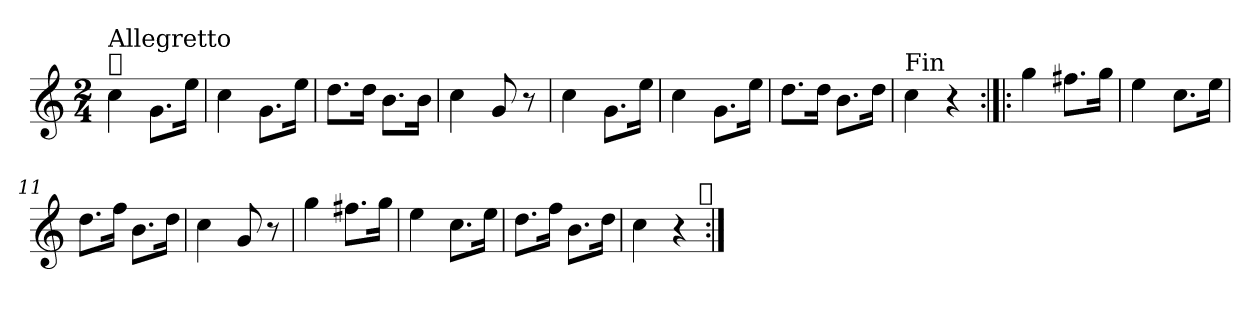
**kern
*part1
*staff1
*clefG2
*k[]
*C:
*M2/4
=1
!LO:TX:a:t=𝄋
!LO:TX:a:t=Allegretto
4cc\
8.g\L
16ee\Jk
=2
4cc\
8.g\L
16ee\Jk
=3
8.dd\L
16dd\Jk
8.b\L
16b\Jk
=4
4cc\
8g/
8r
=5
4cc\
8.g\L
16ee\Jk
=6
4cc\
8.g\L
16ee\Jk
=7
8.dd\L
16dd\Jk
8.b\L
16dd\Jk
=8
!LO:TX:a:t=Fin
4cc\
4r
=9:|!|:
4gg\
8.ff#X\L
16gg\Jk
=10
4ee\
8.cc\L
16ee\Jk
=11
8.dd\L
16ff\Jk
8.b\L
16dd\Jk
=12
4cc\
8g/
8r
=13
4gg\
8.ff#X\L
16gg\Jk
=14
4ee\
8.cc\L
16ee\Jk
=15
8.dd\L
16ff\Jk
8.b\L
16dd\Jk
=16
4cc\
4r
!LO:TX:a:t=𝄋
=:|!
*-
